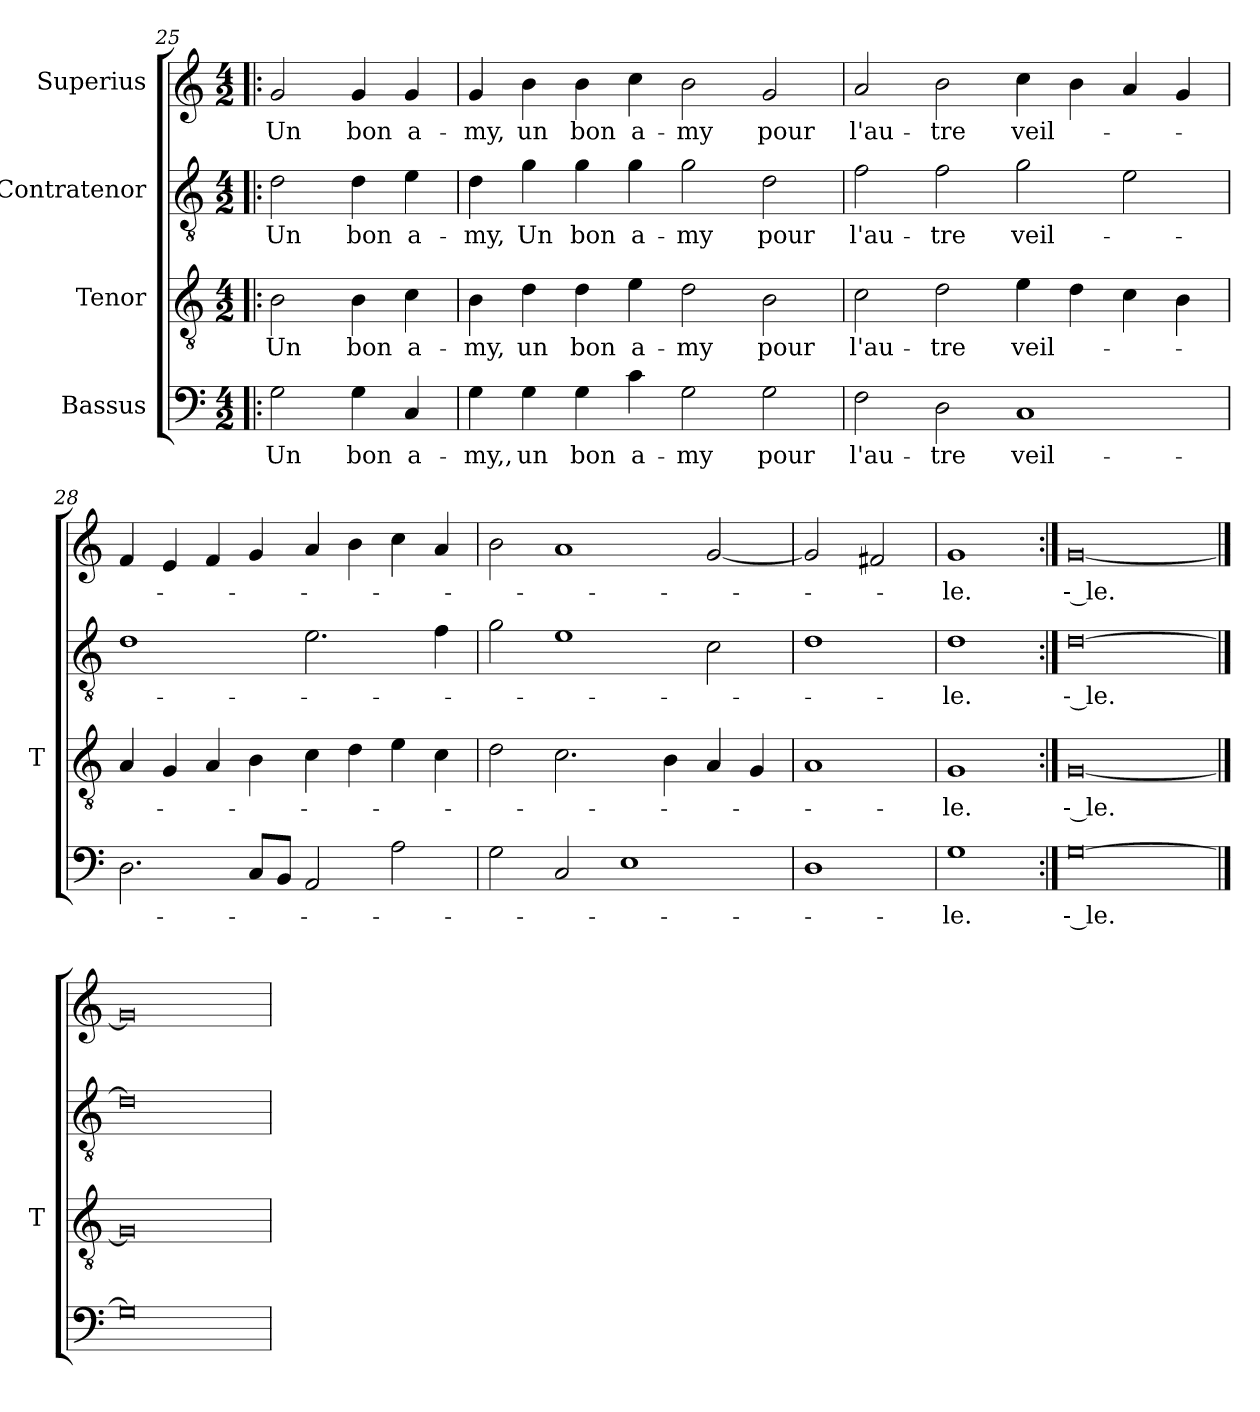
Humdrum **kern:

**kern	**text	**kern	**text	**kern	**text	**kern	**text
*part4	*part4	*part3	*part3	*part2	*part2	*part1	*part1
*staff4	*staff4	*staff3	*staff3	*staff2	*staff2	*staff1	*staff1
*I"Bassus	*	*I"Tenor	*	*I"Contratenor	*	*I"Superius	*
*	*	*I'T	*	*	*	*	*
*clefF4	*	*clefGv2	*	*clefGv2	*	*clefG2	*
*k[]	*	*k[]	*	*k[]	*	*k[]	*
*M4/2	*	*M4/2	*	*M4/2	*	*M4/2	*
=25!|:	=25!|:	=25!|:	=25!|:	=25!|:	=25!|:	=25!|:	=25!|:
2G	-Un	2B	-Un	2d	-Un	2g	-Un
4G	-bon	4B	-bon	4d	-bon	4g	-bon
4C	a-	4c	a-	4e	a-	4g	a-
=26	=26	=26	=26	=26	=26	=26	=26
4G	-my,,	4B	-my,	4d	-my,	4g	-my,
4G	-un	4d	-un	4g	-Un	4b	-un
4G	-bon	4d	-bon	4g	-bon	4b	-bon
4c	a-	4e	a-	4g	a-	4cc	a-
2G	-my	2d	-my	2g	-my	2b	-my
2G	-pour	2B	-pour	2d	-pour	2g	-pour
=27	=27	=27	=27	=27	=27	=27	=27
2F	l'au-	2c	l'au-	2f	l'au-	2a	l'au-
2D	-tre	2d	-tre	2f	-tre	2b	-tre
1C	veil-	4e	veil-	2g	veil-	4cc	veil-
.	.	4d	.	.	.	4b	.
.	.	4c	.	2e	.	4a	.
.	.	4B	.	.	.	4g	.
=28	=28	=28	=28	=28	=28	=28	=28
2.D	.	4A	.	1d	.	4f	.
.	.	4G	.	.	.	4e	.
.	.	4A	.	.	.	4f	.
8C/L	.	4B	.	.	.	4g	.
8BB/J	.	.	.	.	.	.	.
2AA	.	4c	.	2.e	.	4a	.
.	.	4d	.	.	.	4b	.
2A	.	4e	.	.	.	4cc	.
.	.	4c	.	4f	.	4a	.
=29	=29	=29	=29	=29	=29	=29	=29
2G	.	2d	.	2g	.	2b	.
2C	.	2.c	.	1e	.	1a	.
1E	.	.	.	.	.	.	.
.	.	4B	.	.	.	.	.
.	.	4A	.	2c	.	[2g	.
.	.	4G	.	.	.	.	.
=30	=30	=30	=30	=30	=30	=30	=30
1D	.	1A	.	1d	.	2g]	.
.	.	.	.	.	.	2f#X	.
=31	=31	=31	=31	=31	=31	=31	=31
1G	-le.	1G	-le.	1d	-le.	1g	-le.
=32:|!	=32:|!	=32:|!	=32:|!	=32:|!	=32:|!	=32:|!	=32:|!
[0G	-- le.	[0G	-- le.	[0d	-- le.	[0g	-- le.
==33	==33	==33	==33	==33	==33	==33	==33
0G]	.	0G]	.	0d]	.	0g]	.
=	=	=	=	=	=	=	=
*-	*-	*-	*-	*-	*-	*-	*-
